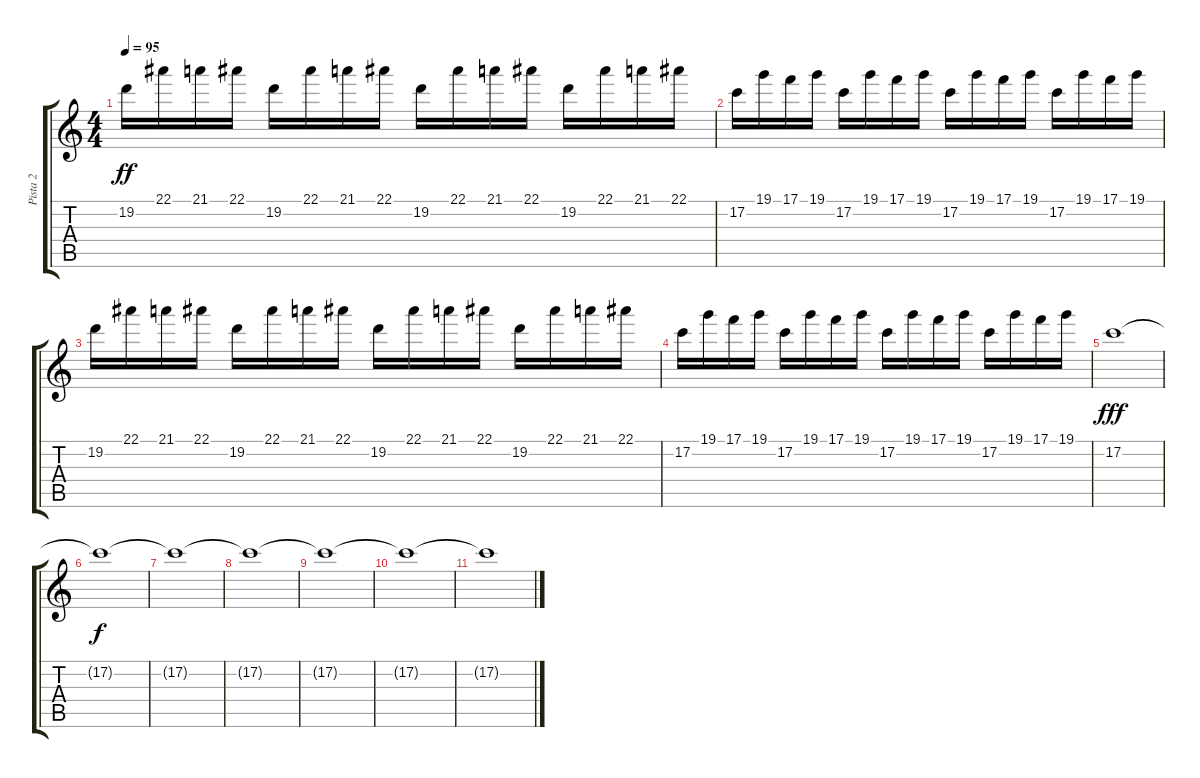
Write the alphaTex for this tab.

\track ("Pista 2" "Pista 2") {instrument overdrivenguitar}
\staff {score tabs}
\tuning (C4 G3 Eb3 Bb2 F2 C2) {hide}
\ts (4 4)
\tempo 95
\clef g2
\ks c
19.2.16{dy ff balance 8} 22.1.16 21.1.16 22.1.16 19.2.16 22.1.16 21.1.16 22.1.16 19.2.16 22.1.16 21.1.16 22.1.16 19.2.16 22.1.16 21.1.16 22.1.16 |
17.2.16 19.1.16 17.1.16 19.1.16 17.2.16 19.1.16 17.1.16 19.1.16 17.2.16 19.1.16 17.1.16 19.1.16 17.2.16 19.1.16 17.1.16 19.1.16 |
19.2.16{balance 8} 22.1.16 21.1.16 22.1.16 19.2.16 22.1.16 21.1.16 22.1.16 19.2.16 22.1.16 21.1.16 22.1.16 19.2.16 22.1.16 21.1.16 22.1.16 |
17.2.16 19.1.16 17.1.16 19.1.16 17.2.16 19.1.16 17.1.16 19.1.16 17.2.16 19.1.16 17.1.16 19.1.16 17.2.16 19.1.16 17.1.16 19.1.16 |
17.2.1{dy fff} |
17.2{t}.1{dy f} |
17.2{t}.1 |
17.2{t}.1 |
17.2{t}.1 |
17.2{t}.1 |
17.2{t}.1
